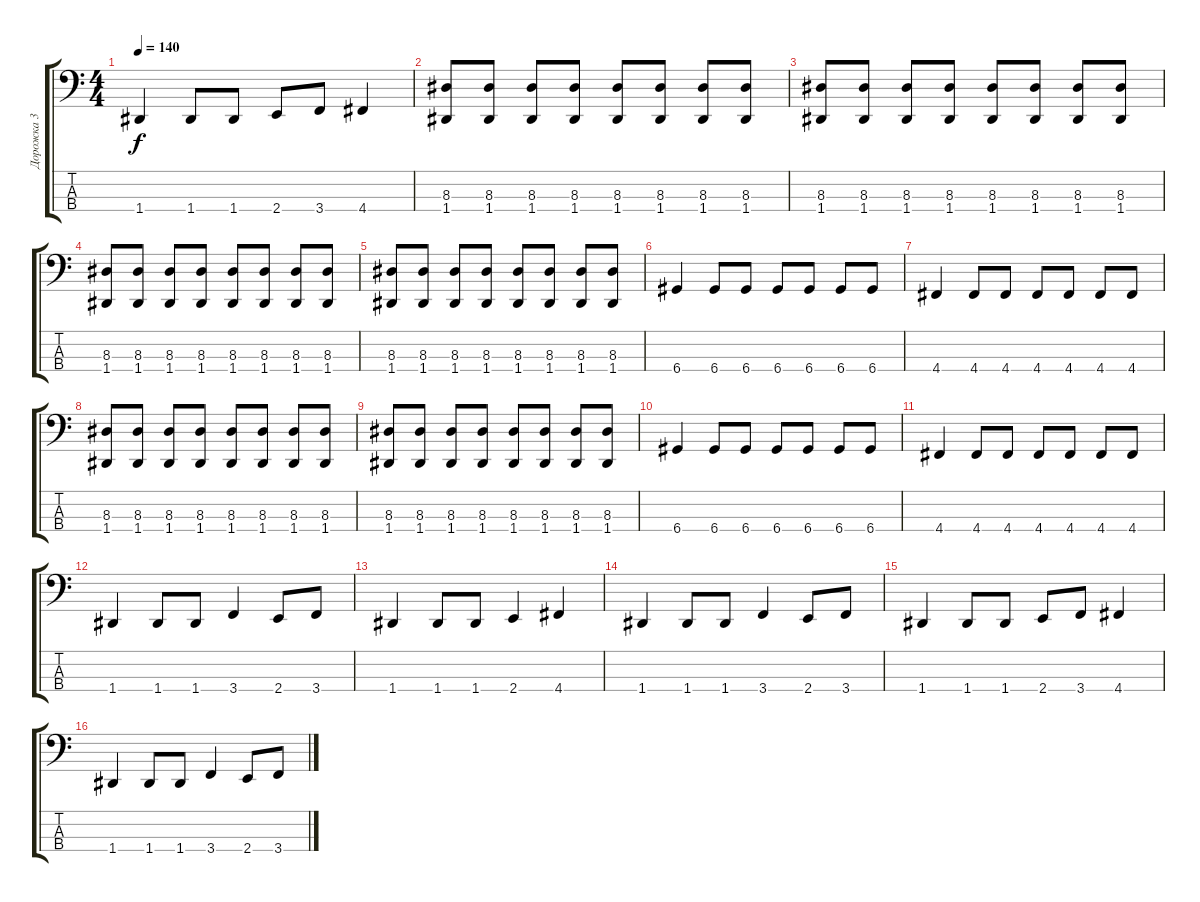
\track ("Дорожка 3" "Дорожка 3") {instrument electricbasspick}
\staff {score tabs}
\tuning (F2 C2 G1 D1) {hide}
\ts (4 4)
\tempo 140
\clef f4
\ks c
1.4.4{dy f} 1.4.8 1.4.8 2.4.8 3.4.8 4.4.4 |
(8.3 1.4).8 (8.3 1.4).8 (8.3 1.4).8 (8.3 1.4).8 (8.3 1.4).8 (8.3 1.4).8 (8.3 1.4).8 (8.3 1.4).8 |
(8.3 1.4).8 (8.3 1.4).8 (8.3 1.4).8 (8.3 1.4).8 (8.3 1.4).8 (8.3 1.4).8 (8.3 1.4).8 (8.3 1.4).8 |
(8.3 1.4).8 (8.3 1.4).8 (8.3 1.4).8 (8.3 1.4).8 (8.3 1.4).8 (8.3 1.4).8 (8.3 1.4).8 (8.3 1.4).8 |
(8.3 1.4).8 (8.3 1.4).8 (8.3 1.4).8 (8.3 1.4).8 (8.3 1.4).8 (8.3 1.4).8 (8.3 1.4).8 (8.3 1.4).8 |
6.4.4 6.4.8 6.4.8 6.4.8 6.4.8 6.4.8 6.4.8 |
4.4.4 4.4.8 4.4.8 4.4.8 4.4.8 4.4.8 4.4.8 |
(8.3 1.4).8 (8.3 1.4).8 (8.3 1.4).8 (8.3 1.4).8 (8.3 1.4).8 (8.3 1.4).8 (8.3 1.4).8 (8.3 1.4).8 |
(8.3 1.4).8 (8.3 1.4).8 (8.3 1.4).8 (8.3 1.4).8 (8.3 1.4).8 (8.3 1.4).8 (8.3 1.4).8 (8.3 1.4).8 |
6.4.4 6.4.8 6.4.8 6.4.8 6.4.8 6.4.8 6.4.8 |
4.4.4 4.4.8 4.4.8 4.4.8 4.4.8 4.4.8 4.4.8 |
1.4.4 1.4.8 1.4.8 3.4.4 2.4.8 3.4.8 |
1.4.4 1.4.8 1.4.8 2.4.4 4.4.4 |
1.4.4 1.4.8 1.4.8 3.4.4 2.4.8 3.4.8 |
1.4.4 1.4.8 1.4.8 2.4.8 3.4.8 4.4.4 |
1.4.4 1.4.8 1.4.8 3.4.4 2.4.8 3.4.8
